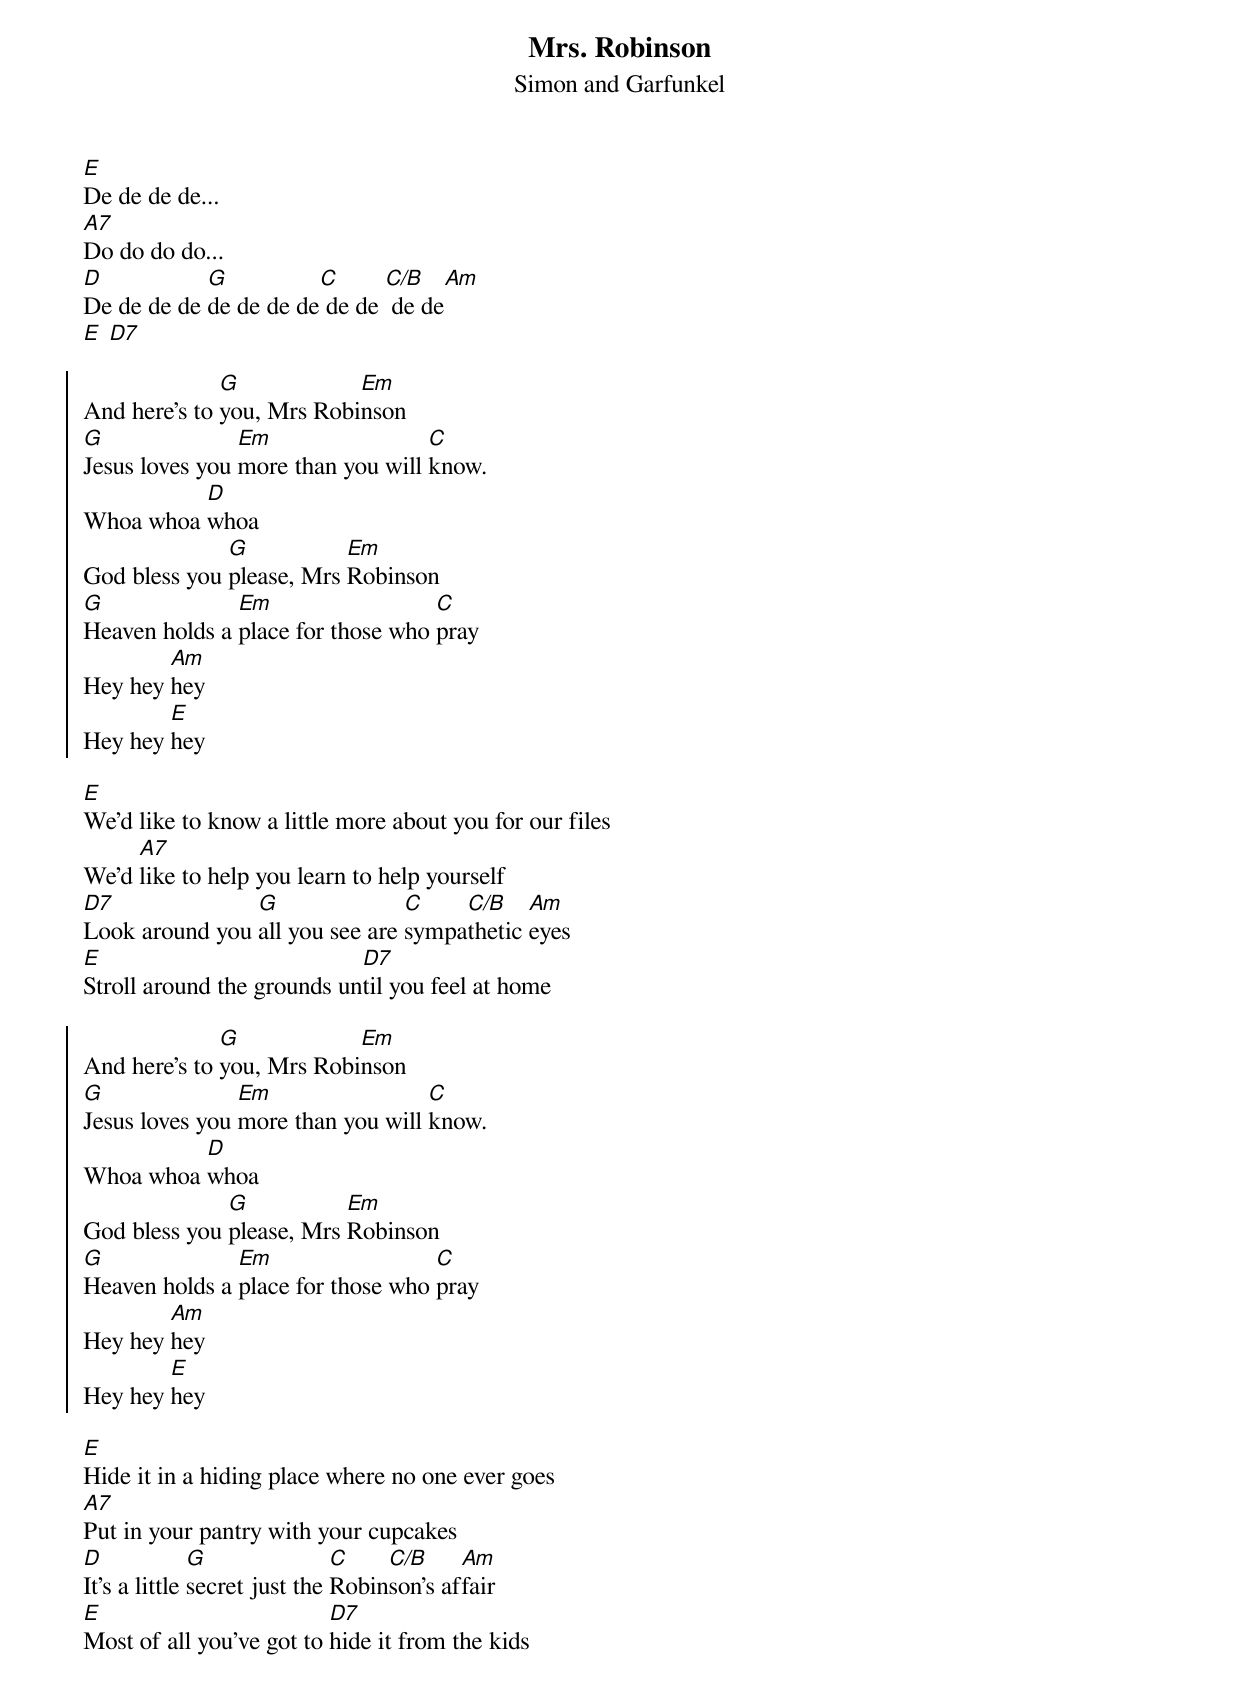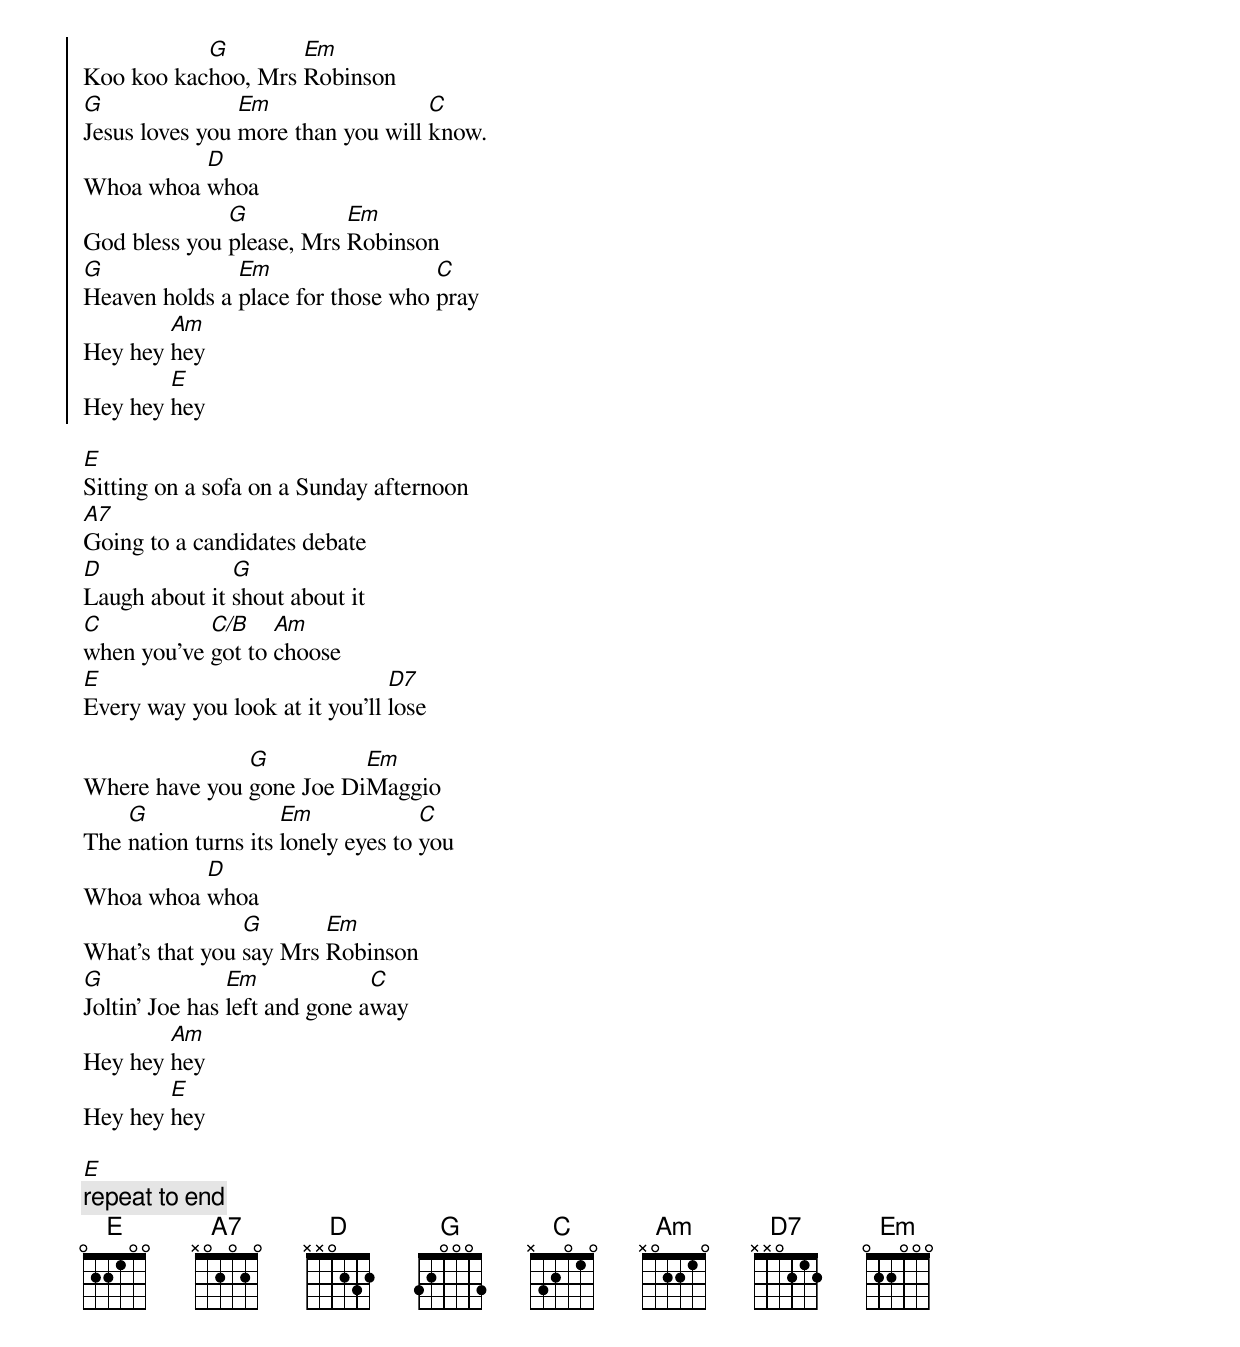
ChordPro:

{title: Mrs. Robinson}
{subtitle: Simon and Garfunkel}

[E]De de de de...
[A7]Do do do do...
[D]De de de de [G]de de de de[C] de de [C/B] de de[Am]
[E] [D7]

{soc}
And here's to [G]you, Mrs Robi[Em]nson
[G]Jesus loves you [Em]more than you will [C]know.
Whoa whoa [D]whoa
God bless you [G]please, Mrs [Em]Robinson
[G]Heaven holds a [Em]place for those who [C]pray
Hey hey [Am]hey
Hey hey [E]hey
{eoc}

[E]We'd like to know a little more about you for our files
We'd [A7]like to help you learn to help yourself
[D7]Look around you [G]all you see are [C]sympa[C/B]thetic [Am]eyes
[E]Stroll around the grounds un[D7]til you feel at home

{soc}
And here's to [G]you, Mrs Robi[Em]nson
[G]Jesus loves you [Em]more than you will [C]know.
Whoa whoa [D]whoa
God bless you [G]please, Mrs [Em]Robinson
[G]Heaven holds a [Em]place for those who [C]pray
Hey hey [Am]hey
Hey hey [E]hey
{eoc}

[E]Hide it in a hiding place where no one ever goes
[A7]Put in your pantry with your cupcakes
[D]It's a little [G]secret just the [C]Robin[C/B]son's af[Am]fair
[E]Most of all you've got to [D7]hide it from the kids

{soc}
Koo koo kac[G]hoo, Mrs [Em]Robinson
[G]Jesus loves you [Em]more than you will [C]know.
Whoa whoa [D]whoa
God bless you [G]please, Mrs [Em]Robinson
[G]Heaven holds a [Em]place for those who [C]pray
Hey hey [Am]hey
Hey hey [E]hey
{eoc}

[E]Sitting on a sofa on a Sunday afternoon
[A7]Going to a candidates debate
[D]Laugh about it [G]shout about it
[C]when you've [C/B]got to [Am]choose
[E]Every way you look at it you'll [D7]lose

Where have you [G]gone Joe Di[Em]Maggio
The [G]nation turns its [Em]lonely eyes to [C]you
Whoa whoa [D]whoa
What's that you [G]say Mrs [Em]Robinson
[G]Joltin' Joe has [Em]left and gone a[C]way
Hey hey [Am]hey
Hey hey [E]hey

[E]
{c:repeat to end}
